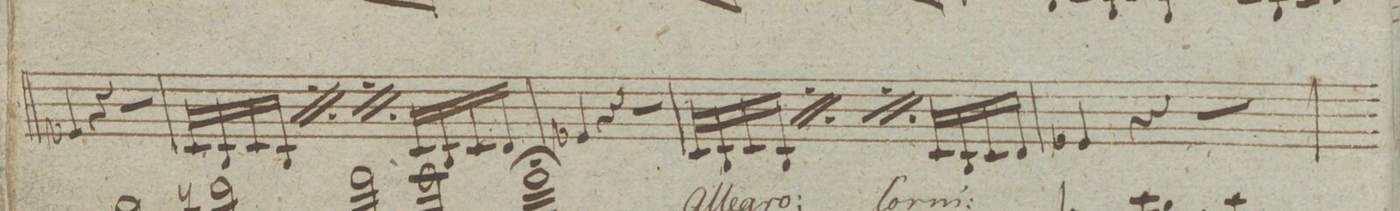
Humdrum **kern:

**kern	**dynam
*I"Violino Imo	*
*clefG2	*
*k[]	*
*met(c)	*
*M4/4	*
4e-X/	.
4r	.
2r	.
=16	=16
16c/LL	.
16B/	.
16c/	.
16B/JJ	.
*rep	*
16c/LL	.
16B/	.
16c/	.
16B/JJ	.
*Xrep	*
*rep	*
16c/LL	.
16B/	.
16c/	.
16B/JJ	.
*Xrep	*
16c/LL	.
16B/	.
16c/	.
16d/JJ	.
=17	=17
4e-X/	.
4r	.
2r	.
=18	=18
16c/LL	.
16B/	.
16c/	.
16B/JJ	.
*rep	*
16c/LL	.
16B/	.
16c/	.
16B/JJ	.
*Xrep	*
*rep	*
16c/LL	.
16B/	.
16c/	.
16B/JJ	.
*Xrep	*
16c/LL	.
16B/	.
16c/	.
16d/JJ	.
=19	=19
4e-X/	.
4r	.
2r	.
=20	=20
*-	*-
